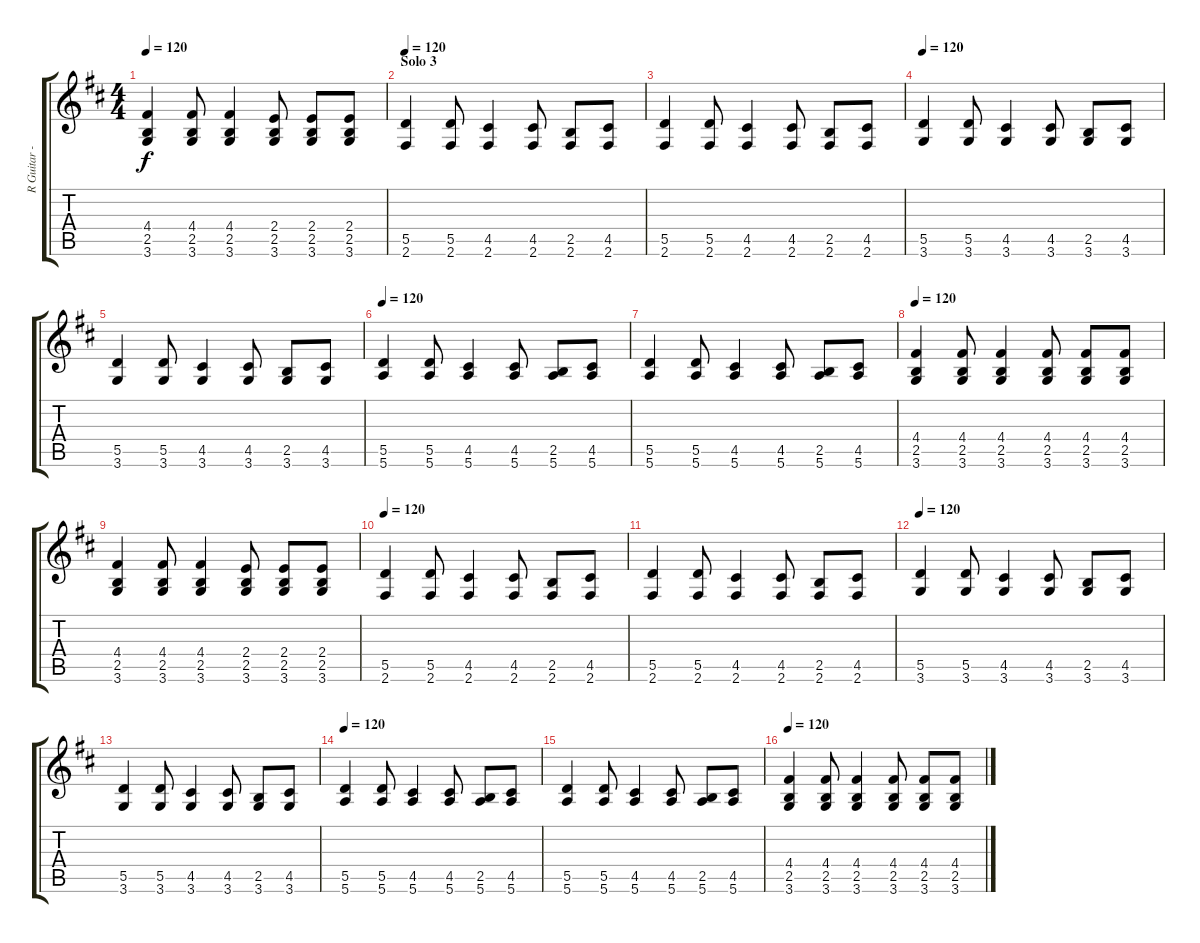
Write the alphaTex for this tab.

\track ("R Guitar - Rx" "R Guitar -") {instrument distortionguitar}
\staff {score tabs}
\tuning (E4 B3 G3 D3 A2 E2) {hide}
\ts (4 4)
\tempo 120
\clef g2
\ks d
(4.4 2.5 3.6).4{dy f} (4.4 2.5 3.6).8 (4.4 2.5 3.6).4 (2.4 2.5 3.6).8 (2.4 2.5 3.6).8 (2.4 2.5 3.6).8 |
\section ("" "Solo 3")
\tempo 120
(5.5 2.6).4{volume 13 instrument acousticguitarsteel} (5.5 2.6).8 (4.5 2.6).4 (4.5 2.6).8 (2.5 2.6).8 (4.5 2.6).8 |
(5.5 2.6).4 (5.5 2.6).8 (4.5 2.6).4 (4.5 2.6).8 (2.5 2.6).8 (4.5 2.6).8 |
\tempo 120
(5.5 3.6).4{instrument acousticguitarsteel} (5.5 3.6).8 (4.5 3.6).4 (4.5 3.6).8 (2.5 3.6).8 (4.5 3.6).8 |
(5.5 3.6).4 (5.5 3.6).8 (4.5 3.6).4 (4.5 3.6).8 (2.5 3.6).8 (4.5 3.6).8 |
\tempo 120
(5.5 5.6).4{instrument acousticguitarsteel} (5.5 5.6).8 (4.5 5.6).4 (4.5 5.6).8 (2.5 5.6).8 (4.5 5.6).8 |
(5.5 5.6).4 (5.5 5.6).8 (4.5 5.6).4 (4.5 5.6).8 (2.5 5.6).8 (4.5 5.6).8 |
\tempo 120
(4.4 2.5 3.6).4{instrument acousticguitarsteel} (4.4 2.5 3.6).8 (4.4 2.5 3.6).4 (4.4 2.5 3.6).8 (4.4 2.5 3.6).8 (4.4 2.5 3.6).8 |
(4.4 2.5 3.6).4 (4.4 2.5 3.6).8 (4.4 2.5 3.6).4 (2.4 2.5 3.6).8 (2.4 2.5 3.6).8 (2.4 2.5 3.6).8 |
\tempo 120
(5.5 2.6).4{volume 13 instrument acousticguitarsteel} (5.5 2.6).8 (4.5 2.6).4 (4.5 2.6).8 (2.5 2.6).8 (4.5 2.6).8 |
(5.5 2.6).4 (5.5 2.6).8 (4.5 2.6).4 (4.5 2.6).8 (2.5 2.6).8 (4.5 2.6).8 |
\tempo 120
(5.5 3.6).4{instrument acousticguitarsteel} (5.5 3.6).8 (4.5 3.6).4 (4.5 3.6).8 (2.5 3.6).8 (4.5 3.6).8 |
(5.5 3.6).4 (5.5 3.6).8 (4.5 3.6).4 (4.5 3.6).8 (2.5 3.6).8 (4.5 3.6).8 |
\tempo 120
(5.5 5.6).4{instrument acousticguitarsteel} (5.5 5.6).8 (4.5 5.6).4 (4.5 5.6).8 (2.5 5.6).8 (4.5 5.6).8 |
(5.5 5.6).4 (5.5 5.6).8 (4.5 5.6).4 (4.5 5.6).8 (2.5 5.6).8 (4.5 5.6).8 |
\tempo 120
(4.4 2.5 3.6).4{instrument acousticguitarsteel} (4.4 2.5 3.6).8 (4.4 2.5 3.6).4 (4.4 2.5 3.6).8 (4.4 2.5 3.6).8 (4.4 2.5 3.6).8
